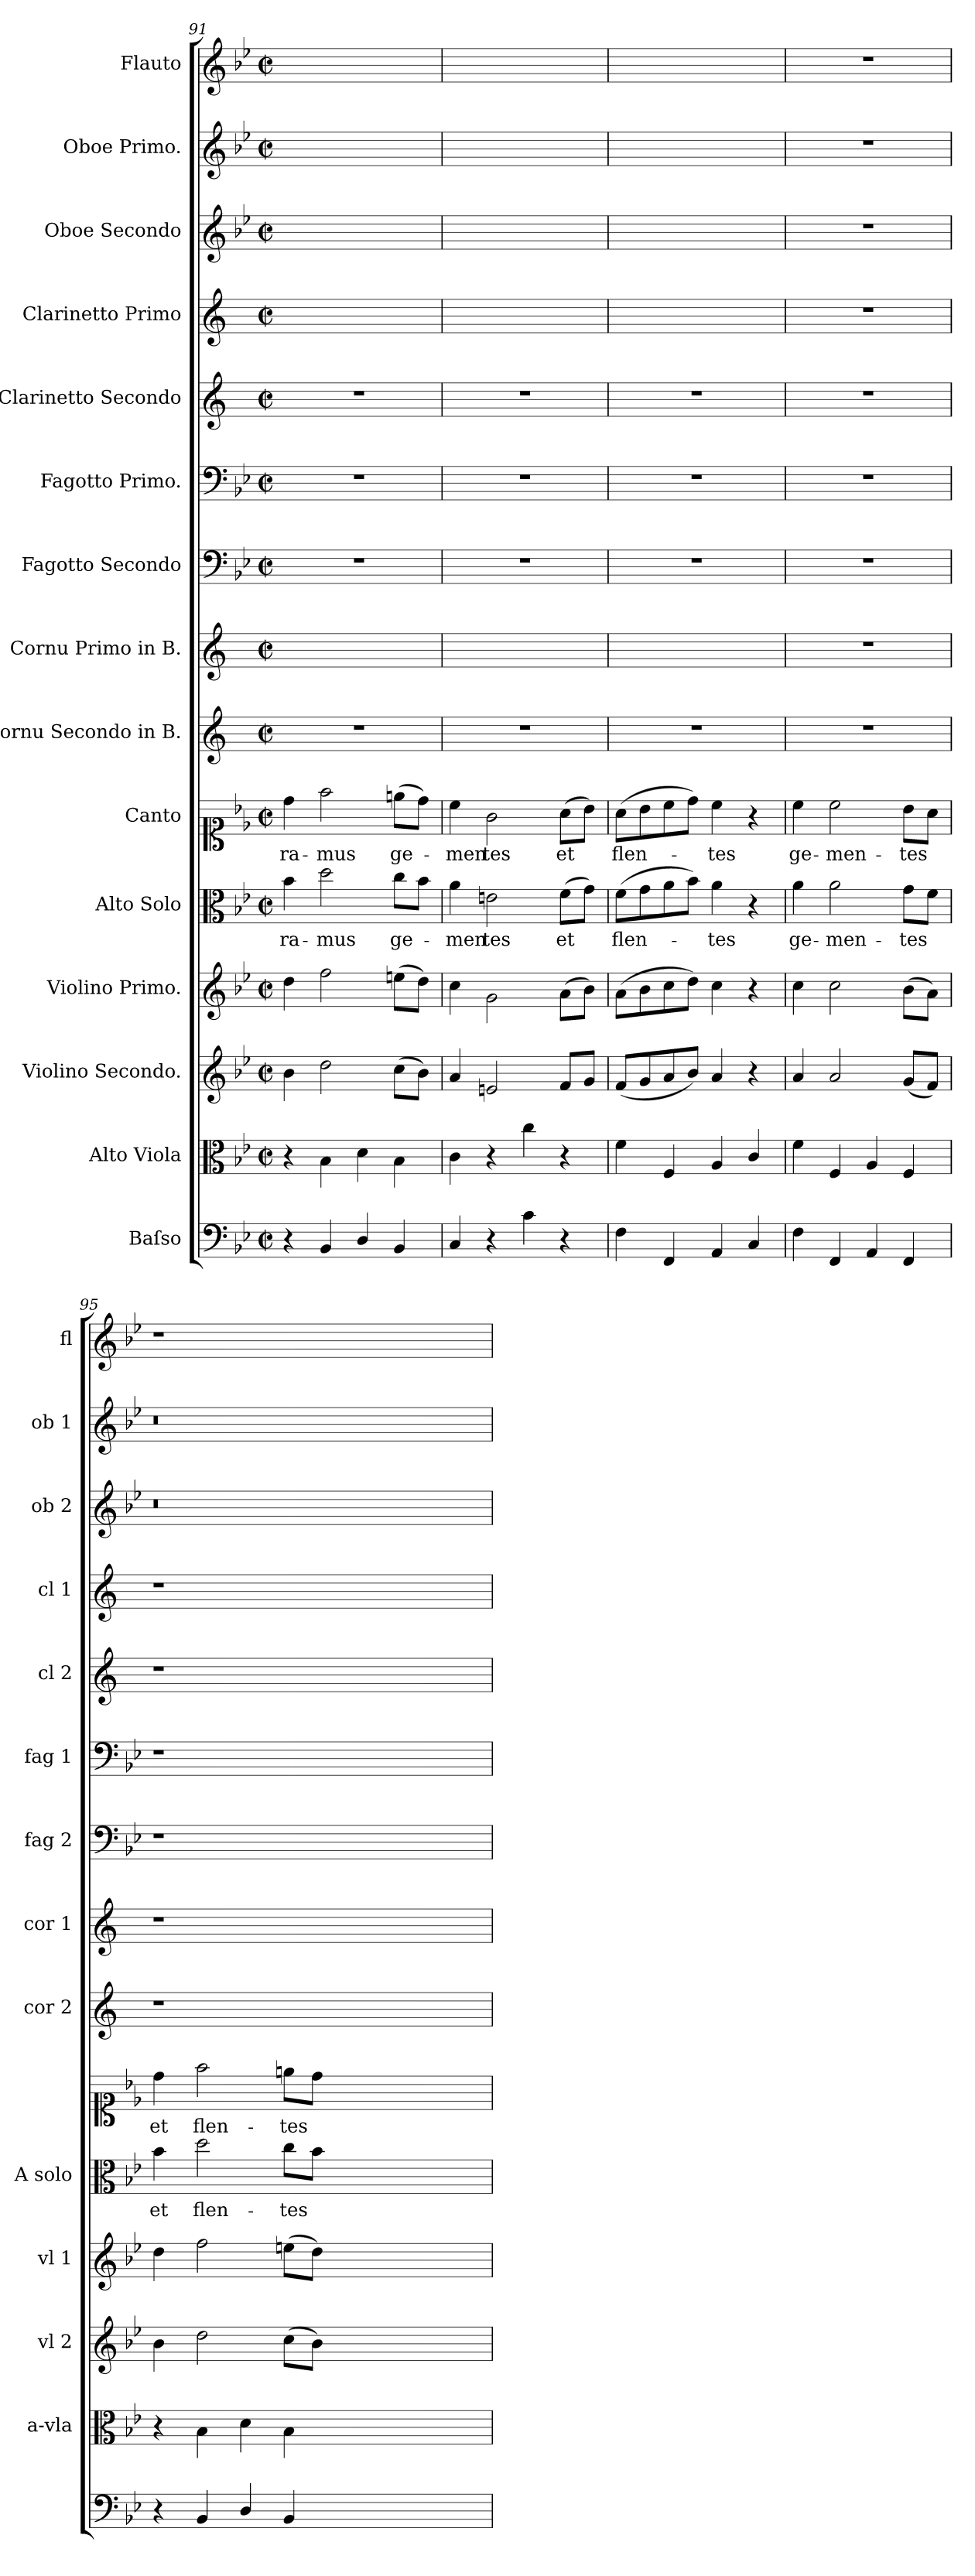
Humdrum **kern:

**kern	**kern	**kern	**kern	**kern	**text	**kern	**text	**kern	**kern	**kern	**kern	**kern	**kern	**kern	**kern	**kern
*part15	*part14	*part13	*part12	*part11	*part11	*part10	*part10	*part9	*part8	*part7	*part6	*part5	*part4	*part3	*part2	*part1
*staff15	*staff14	*staff13	*staff12	*staff11	*staff11	*staff10	*staff10	*staff9	*staff8	*staff7	*staff6	*staff5	*staff4	*staff3	*staff2	*staff1
*I"Baſso	*I"Alto Viola	*I"Violino Secondo.	*I"Violino Primo.	*I"Alto Solo	*	*I"Canto	*	*I"Cornu Secondo in B.	*I"Cornu Primo in B.	*I"Fagotto Secondo	*I"Fagotto Primo.	*I"Clarinetto Secondo	*I"Clarinetto Primo	*I"Oboe Secondo	*I"Oboe Primo.	*I"Flauto
*	*I'a-vla	*I'vl 2	*I'vl 1	*I'A solo	*	*	*	*I'cor 2	*I'cor 1	*I'fag 2	*I'fag 1	*I'cl 2	*I'cl 1	*I'ob 2	*I'ob 1	*I'fl
*clefF4	*clefC3	*clefG2	*clefG2	*clefC3	*	*clefC1	*	*clefG2	*clefG2	*clefF4	*clefF4	*clefG2	*clefG2	*clefG2	*clefG2	*clefG2
*	*	*	*	*	*	*	*	*ITrd1c2	*ITrd1c2	*	*	*ITrd1c2	*ITrd1c2	*	*	*
*k[b-e-]	*k[b-e-]	*k[b-e-]	*k[b-e-]	*k[b-e-]	*	*k[b-e-]	*	*k[b-e-]	*k[b-e-]	*k[b-e-]	*k[b-e-]	*k[b-e-]	*k[b-e-]	*k[b-e-]	*k[b-e-]	*k[b-e-]
*B-:	*B-:	*B-:	*B-:	*B-:	*	*B-:	*	*B-:	*B-:	*	*	*B-:	*B-:	*B-:	*B-:	*B-:
*M2/2	*M2/2	*M2/2	*M2/2	*M2/2	*	*M2/2	*	*M2/2	*M2/2	*M2/2	*M2/2	*M2/2	*M2/2	*M2/2	*M2/2	*M2/2
*met(c|)	*met(c|)	*met(c|)	*met(c|)	*met(c|)	*	*met(c|)	*	*met(c|)	*met(c|)	*met(c|)	*met(c|)	*met(c|)	*met(c|)	*met(c|)	*met(c|)	*met(c|)
=91	=91	=91	=91	=91	=91	=91	=91	=91	=91	=91	=91	=91	=91	=91	=91	=91
4r	4r	4b-\	4dd\	4b-\	-ra-	4dd\	-ra-	1r	1ryy	1r	1r	1r	1ryy	1ryy	1ryy	1ryy
4BB-/	4B-\	2dd\	2ff\	2dd\	-mus	2ff\	-mus	.	.	.	.	.	.	.	.	.
4D/	4d\	.	.	.	.	.	.	.	.	.	.	.	.	.	.	.
4BB-/	4B-\	(8cc\L	(8een\L	8cc\L	ge-	(8een\L	ge-	.	.	.	.	.	.	.	.	.
.	.	8b-\J)	8dd\J)	8b-\J	.	8dd\J)	.	.	.	.	.	.	.	.	.	.
=92	=92	=92	=92	=92	=92	=92	=92	=92	=92	=92	=92	=92	=92	=92	=92	=92
4C/	4c\	4a/	4cc\	4a\	-men-	4cc\	-men-	1r	1ryy	1r	1r	1r	1ryy	1ryy	1ryy	1ryy
4r	4r	2en/	2g\	2en\	-tes	2g\	-tes	.	.	.	.	.	.	.	.	.
4c\	4cc\	.	.	.	.	.	.	.	.	.	.	.	.	.	.	.
4r	4r	8f/L	(8a\L	(8f\L	et	(8a\L	et	.	.	.	.	.	.	.	.	.
.	.	8g/J	8b-\J)	8g\J)	.	8b-\J)	.	.	.	.	.	.	.	.	.	.
=93	=93	=93	=93	=93	=93	=93	=93	=93	=93	=93	=93	=93	=93	=93	=93	=93
4F\	4f\	(8f/L	(8a\L	(8f\L	flen-	(8a\L	flen-	1r	1ryy	1r	1r	1r	1ryy	1ryy	1ryy	1ryy
.	.	8g/	8b-\	8g\	.	8b-\	.	.	.	.	.	.	.	.	.	.
4FF/	4F/	8a/	8cc\	8a\	.	8cc\	.	.	.	.	.	.	.	.	.	.
.	.	8b-/J)	8dd\J)	8b-\J)	.	8dd\J)	.	.	.	.	.	.	.	.	.	.
4AA/	4A/	4a/	4cc\	4a\	-tes	4cc\	-tes	.	.	.	.	.	.	.	.	.
4C/	4c/	4r	4r	4r	.	4r	.	.	.	.	.	.	.	.	.	.
=94	=94	=94	=94	=94	=94	=94	=94	=94	=94	=94	=94	=94	=94	=94	=94	=94
4F\	4f\	4a/	4cc\	4a\	ge-	4cc\	ge-	1r	1r	1r	1r	1r	1r	1r	1r	1r
4FF/	4F/	2a/	2cc\	2a\	-men-	2cc\	-men-	.	.	.	.	.	.	.	.	.
4AA/	4A/	.	.	.	.	.	.	.	.	.	.	.	.	.	.	.
4FF/	4F/	(8g/L	(8b-\L	8g\L	-tes	8b-\L	-tes	.	.	.	.	.	.	.	.	.
.	.	8f/J)	8a\J)	8f\J	.	8a\J	.	.	.	.	.	.	.	.	.	.
=95	=95	=95	=95	=95	=95	=95	=95	=95	=95	=95	=95	=95	=95	=95	=95	=95
4r	4r	4b-\	4dd\	4b-\	et	4dd\	et	1r	1r	1r	1r	1r	1r	0.r	0.r	1r
4BB-/	4B-\	2dd\	2ff\	2dd\	flen-	2ff\	flen-	.	.	.	.	.	.	.	.	.
4D/	4d\	.	.	.	.	.	.	.	.	.	.	.	.	.	.	.
4BB-/	4B-\	(8cc\L	(8een\L	8cc\L	-tes	8een\L	-tes	.	.	.	.	.	.	.	.	.
.	.	8b-\J)	8dd\J)	8b-\J	.	8dd\J	.	.	.	.	.	.	.	.	.	.
0ryy	0ryy	0ryy	0ryy	0ryy	.	0ryy	.	0ryy	0ryy	0ryy	0ryy	0ryy	0ryy	.	.	0ryy
=	=	=	=	=	=	=	=	=	=	=	=	=	=	=	=	=
*-	*-	*-	*-	*-	*-	*-	*-	*-	*-	*-	*-	*-	*-	*-	*-	*-
